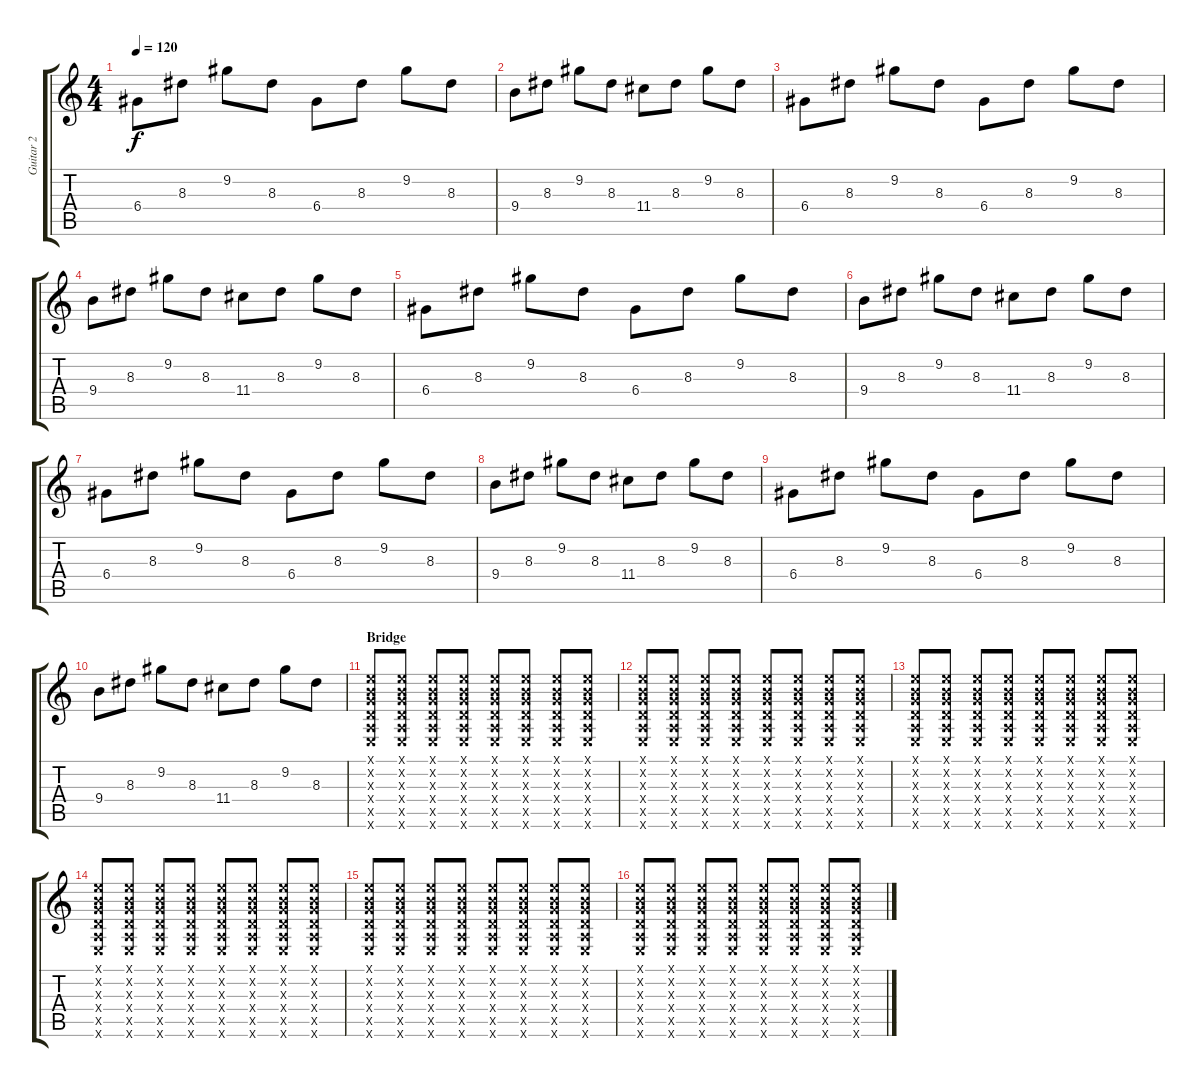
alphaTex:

\track ("Guitar 2" "Guitar 2") {instrument overdrivenguitar}
\staff {score tabs}
\tuning (E4 B3 G3 D3 A2 E2) {hide}
\ts (4 4)
\tempo 120
\clef g2
\ks c
6.4.8{dy f} 8.3.8 9.2.8 8.3.8 6.4.8 8.3.8 9.2.8 8.3.8 |
9.4.8 8.3.8 9.2.8 8.3.8 11.4.8 8.3.8 9.2.8 8.3.8 |
6.4.8 8.3.8 9.2.8 8.3.8 6.4.8 8.3.8 9.2.8 8.3.8 |
9.4.8 8.3.8 9.2.8 8.3.8 11.4.8 8.3.8 9.2.8 8.3.8 |
6.4.8 8.3.8 9.2.8 8.3.8 6.4.8 8.3.8 9.2.8 8.3.8 |
9.4.8 8.3.8 9.2.8 8.3.8 11.4.8 8.3.8 9.2.8 8.3.8 |
6.4.8 8.3.8 9.2.8 8.3.8 6.4.8 8.3.8 9.2.8 8.3.8 |
9.4.8 8.3.8 9.2.8 8.3.8 11.4.8 8.3.8 9.2.8 8.3.8 |
6.4.8 8.3.8 9.2.8 8.3.8 6.4.8 8.3.8 9.2.8 8.3.8 |
9.4.8 8.3.8 9.2.8 8.3.8 11.4.8 8.3.8 9.2.8 8.3.8 |
\section ("" "Bridge")
(0.1{x} 0.2{x} 0.3{x} 0.4{x} 0.5{x} 0.6{x}).8{volume 13 balance 0} (0.1{x} 0.2{x} 0.3{x} 0.4{x} 0.5{x} 0.6{x}).8 (0.1{x} 0.2{x} 0.3{x} 0.4{x} 0.5{x} 0.6{x}).8 (0.1{x} 0.2{x} 0.3{x} 0.4{x} 0.5{x} 0.6{x}).8 (0.1{x} 0.2{x} 0.3{x} 0.4{x} 0.5{x} 0.6{x}).8 (0.1{x} 0.2{x} 0.3{x} 0.4{x} 0.5{x} 0.6{x}).8 (0.1{x} 0.2{x} 0.3{x} 0.4{x} 0.5{x} 0.6{x}).8 (0.1{x} 0.2{x} 0.3{x} 0.4{x} 0.5{x} 0.6{x}).8 |
(0.1{x} 0.2{x} 0.3{x} 0.4{x} 0.5{x} 0.6{x}).8 (0.1{x} 0.2{x} 0.3{x} 0.4{x} 0.5{x} 0.6{x}).8 (0.1{x} 0.2{x} 0.3{x} 0.4{x} 0.5{x} 0.6{x}).8 (0.1{x} 0.2{x} 0.3{x} 0.4{x} 0.5{x} 0.6{x}).8 (0.1{x} 0.2{x} 0.3{x} 0.4{x} 0.5{x} 0.6{x}).8 (0.1{x} 0.2{x} 0.3{x} 0.4{x} 0.5{x} 0.6{x}).8 (0.1{x} 0.2{x} 0.3{x} 0.4{x} 0.5{x} 0.6{x}).8 (0.1{x} 0.2{x} 0.3{x} 0.4{x} 0.5{x} 0.6{x}).8 |
(0.1{x} 0.2{x} 0.3{x} 0.4{x} 0.5{x} 0.6{x}).8 (0.1{x} 0.2{x} 0.3{x} 0.4{x} 0.5{x} 0.6{x}).8 (0.1{x} 0.2{x} 0.3{x} 0.4{x} 0.5{x} 0.6{x}).8 (0.1{x} 0.2{x} 0.3{x} 0.4{x} 0.5{x} 0.6{x}).8 (0.1{x} 0.2{x} 0.3{x} 0.4{x} 0.5{x} 0.6{x}).8 (0.1{x} 0.2{x} 0.3{x} 0.4{x} 0.5{x} 0.6{x}).8 (0.1{x} 0.2{x} 0.3{x} 0.4{x} 0.5{x} 0.6{x}).8 (0.1{x} 0.2{x} 0.3{x} 0.4{x} 0.5{x} 0.6{x}).8 |
(0.1{x} 0.2{x} 0.3{x} 0.4{x} 0.5{x} 0.6{x}).8 (0.1{x} 0.2{x} 0.3{x} 0.4{x} 0.5{x} 0.6{x}).8 (0.1{x} 0.2{x} 0.3{x} 0.4{x} 0.5{x} 0.6{x}).8 (0.1{x} 0.2{x} 0.3{x} 0.4{x} 0.5{x} 0.6{x}).8 (0.1{x} 0.2{x} 0.3{x} 0.4{x} 0.5{x} 0.6{x}).8 (0.1{x} 0.2{x} 0.3{x} 0.4{x} 0.5{x} 0.6{x}).8 (0.1{x} 0.2{x} 0.3{x} 0.4{x} 0.5{x} 0.6{x}).8 (0.1{x} 0.2{x} 0.3{x} 0.4{x} 0.5{x} 0.6{x}).8 |
(0.1{x} 0.2{x} 0.3{x} 0.4{x} 0.5{x} 0.6{x}).8 (0.1{x} 0.2{x} 0.3{x} 0.4{x} 0.5{x} 0.6{x}).8 (0.1{x} 0.2{x} 0.3{x} 0.4{x} 0.5{x} 0.6{x}).8 (0.1{x} 0.2{x} 0.3{x} 0.4{x} 0.5{x} 0.6{x}).8 (0.1{x} 0.2{x} 0.3{x} 0.4{x} 0.5{x} 0.6{x}).8 (0.1{x} 0.2{x} 0.3{x} 0.4{x} 0.5{x} 0.6{x}).8 (0.1{x} 0.2{x} 0.3{x} 0.4{x} 0.5{x} 0.6{x}).8 (0.1{x} 0.2{x} 0.3{x} 0.4{x} 0.5{x} 0.6{x}).8 |
(0.1{x} 0.2{x} 0.3{x} 0.4{x} 0.5{x} 0.6{x}).8 (0.1{x} 0.2{x} 0.3{x} 0.4{x} 0.5{x} 0.6{x}).8 (0.1{x} 0.2{x} 0.3{x} 0.4{x} 0.5{x} 0.6{x}).8 (0.1{x} 0.2{x} 0.3{x} 0.4{x} 0.5{x} 0.6{x}).8 (0.1{x} 0.2{x} 0.3{x} 0.4{x} 0.5{x} 0.6{x}).8 (0.1{x} 0.2{x} 0.3{x} 0.4{x} 0.5{x} 0.6{x}).8 (0.1{x} 0.2{x} 0.3{x} 0.4{x} 0.5{x} 0.6{x}).8 (0.1{x} 0.2{x} 0.3{x} 0.4{x} 0.5{x} 0.6{x}).8
